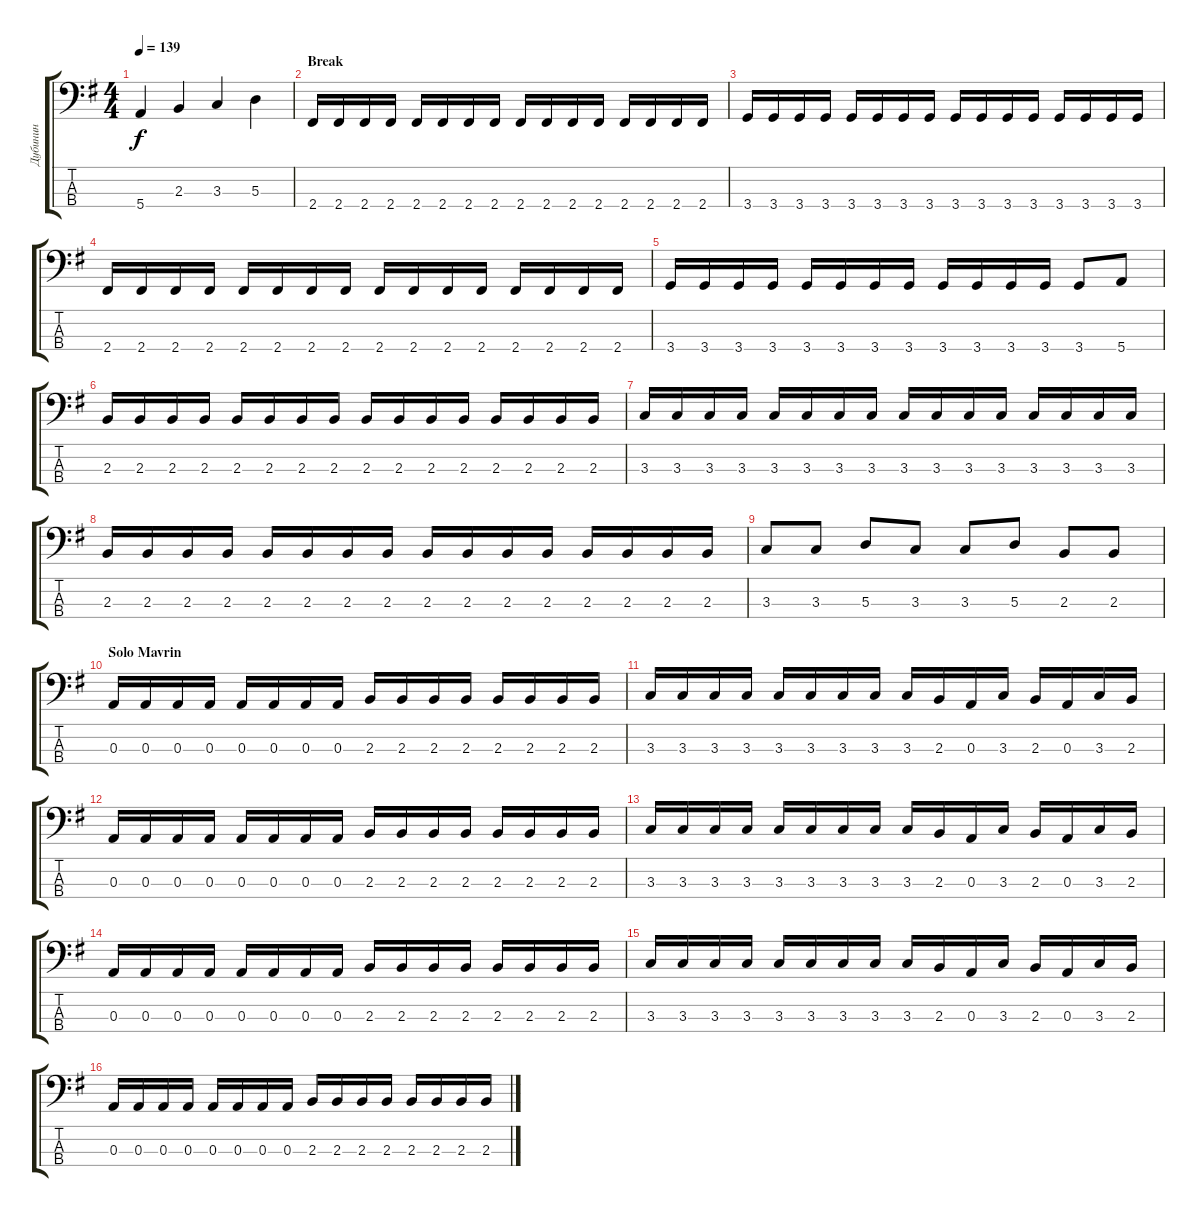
\track ("Дубинин" "Дубинин") {instrument electricbasspick}
\staff {score tabs}
\tuning (G2 D2 A1 E1) {hide}
\ts (4 4)
\tempo 139
\clef f4
\ks eminor
5.4.4{dy f} 2.3.4 3.3.4 5.3.4 |
\section ("" "Break")
2.4.16 2.4.16 2.4.16 2.4.16 2.4.16 2.4.16 2.4.16 2.4.16 2.4.16 2.4.16 2.4.16 2.4.16 2.4.16 2.4.16 2.4.16 2.4.16 |
3.4.16 3.4.16 3.4.16 3.4.16 3.4.16 3.4.16 3.4.16 3.4.16 3.4.16 3.4.16 3.4.16 3.4.16 3.4.16 3.4.16 3.4.16 3.4.16 |
2.4.16 2.4.16 2.4.16 2.4.16 2.4.16 2.4.16 2.4.16 2.4.16 2.4.16 2.4.16 2.4.16 2.4.16 2.4.16 2.4.16 2.4.16 2.4.16 |
3.4.16 3.4.16 3.4.16 3.4.16 3.4.16 3.4.16 3.4.16 3.4.16 3.4.16 3.4.16 3.4.16 3.4.16 3.4.8 5.4.8 |
2.3.16 2.3.16 2.3.16 2.3.16 2.3.16 2.3.16 2.3.16 2.3.16 2.3.16 2.3.16 2.3.16 2.3.16 2.3.16 2.3.16 2.3.16 2.3.16 |
3.3.16 3.3.16 3.3.16 3.3.16 3.3.16 3.3.16 3.3.16 3.3.16 3.3.16 3.3.16 3.3.16 3.3.16 3.3.16 3.3.16 3.3.16 3.3.16 |
2.3.16 2.3.16 2.3.16 2.3.16 2.3.16 2.3.16 2.3.16 2.3.16 2.3.16 2.3.16 2.3.16 2.3.16 2.3.16 2.3.16 2.3.16 2.3.16 |
3.3.8 3.3.8 5.3.8 3.3.8 3.3.8 5.3.8 2.3.8 2.3.8 |
\section ("" "Solo Mavrin")
0.3.16 0.3.16 0.3.16 0.3.16 0.3.16 0.3.16 0.3.16 0.3.16 2.3.16 2.3.16 2.3.16 2.3.16 2.3.16 2.3.16 2.3.16 2.3.16 |
3.3.16 3.3.16 3.3.16 3.3.16 3.3.16 3.3.16 3.3.16 3.3.16 3.3.16 2.3.16 0.3.16 3.3.16 2.3.16 0.3.16 3.3.16 2.3.16 |
0.3.16 0.3.16 0.3.16 0.3.16 0.3.16 0.3.16 0.3.16 0.3.16 2.3.16 2.3.16 2.3.16 2.3.16 2.3.16 2.3.16 2.3.16 2.3.16 |
3.3.16 3.3.16 3.3.16 3.3.16 3.3.16 3.3.16 3.3.16 3.3.16 3.3.16 2.3.16 0.3.16 3.3.16 2.3.16 0.3.16 3.3.16 2.3.16 |
0.3.16 0.3.16 0.3.16 0.3.16 0.3.16 0.3.16 0.3.16 0.3.16 2.3.16 2.3.16 2.3.16 2.3.16 2.3.16 2.3.16 2.3.16 2.3.16 |
3.3.16 3.3.16 3.3.16 3.3.16 3.3.16 3.3.16 3.3.16 3.3.16 3.3.16 2.3.16 0.3.16 3.3.16 2.3.16 0.3.16 3.3.16 2.3.16 |
0.3.16 0.3.16 0.3.16 0.3.16 0.3.16 0.3.16 0.3.16 0.3.16 2.3.16 2.3.16 2.3.16 2.3.16 2.3.16 2.3.16 2.3.16 2.3.16
